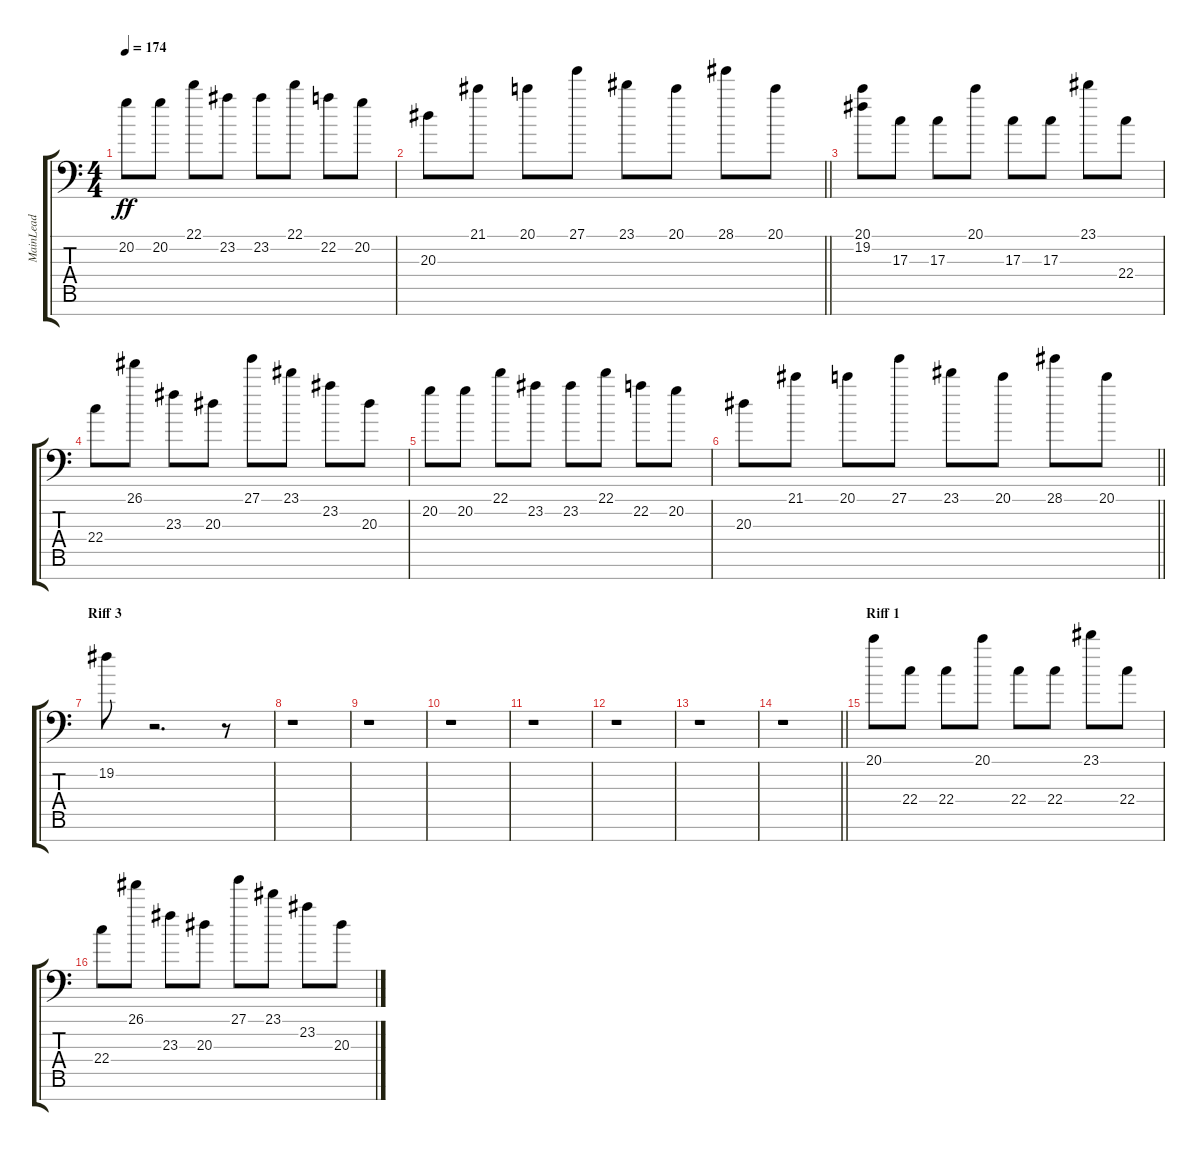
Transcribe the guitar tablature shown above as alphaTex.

\track ("MainLead" "MainLead") {instrument lead1square}
\staff {score tabs}
\tuning (E4 B3 G3 D3 A2 E2 C-1) {hide}
\ts (4 4)
\tempo 174
\clef f4
\ks c
20.2.8{dy ff} 20.2.8 22.1.8 23.2.8 23.2.8 22.1.8 22.2.8 20.2.8 |
\barLineRight lightlight
20.3.8 21.1.8 20.1.8 27.1.8 23.1.8 20.1.8 28.1.8 20.1.8 |
(20.1 19.2).8 17.3.8 17.3.8 20.1.8 17.3.8 17.3.8 23.1.8 22.4.8 |
22.4.8 26.1.8 23.3.8 20.3.8 27.1.8 23.1.8 23.2.8 20.3.8 |
20.2.8 20.2.8 22.1.8 23.2.8 23.2.8 22.1.8 22.2.8 20.2.8 |
\barLineRight lightlight
20.3.8 21.1.8 20.1.8 27.1.8 23.1.8 20.1.8 28.1.8 20.1.8 |
\section ("" "Riff 3")
19.2.8 r.2{d} r.8 |
r.1 |
r.1 |
r.1 |
r.1 |
r.1 |
r.1 |
\barLineRight lightlight
r.1 |
\section ("" "Riff 1")
20.1.8 22.4.8 22.4.8 20.1.8 22.4.8 22.4.8 23.1.8 22.4.8 |
22.4.8 26.1.8 23.3.8 20.3.8 27.1.8 23.1.8 23.2.8 20.3.8
